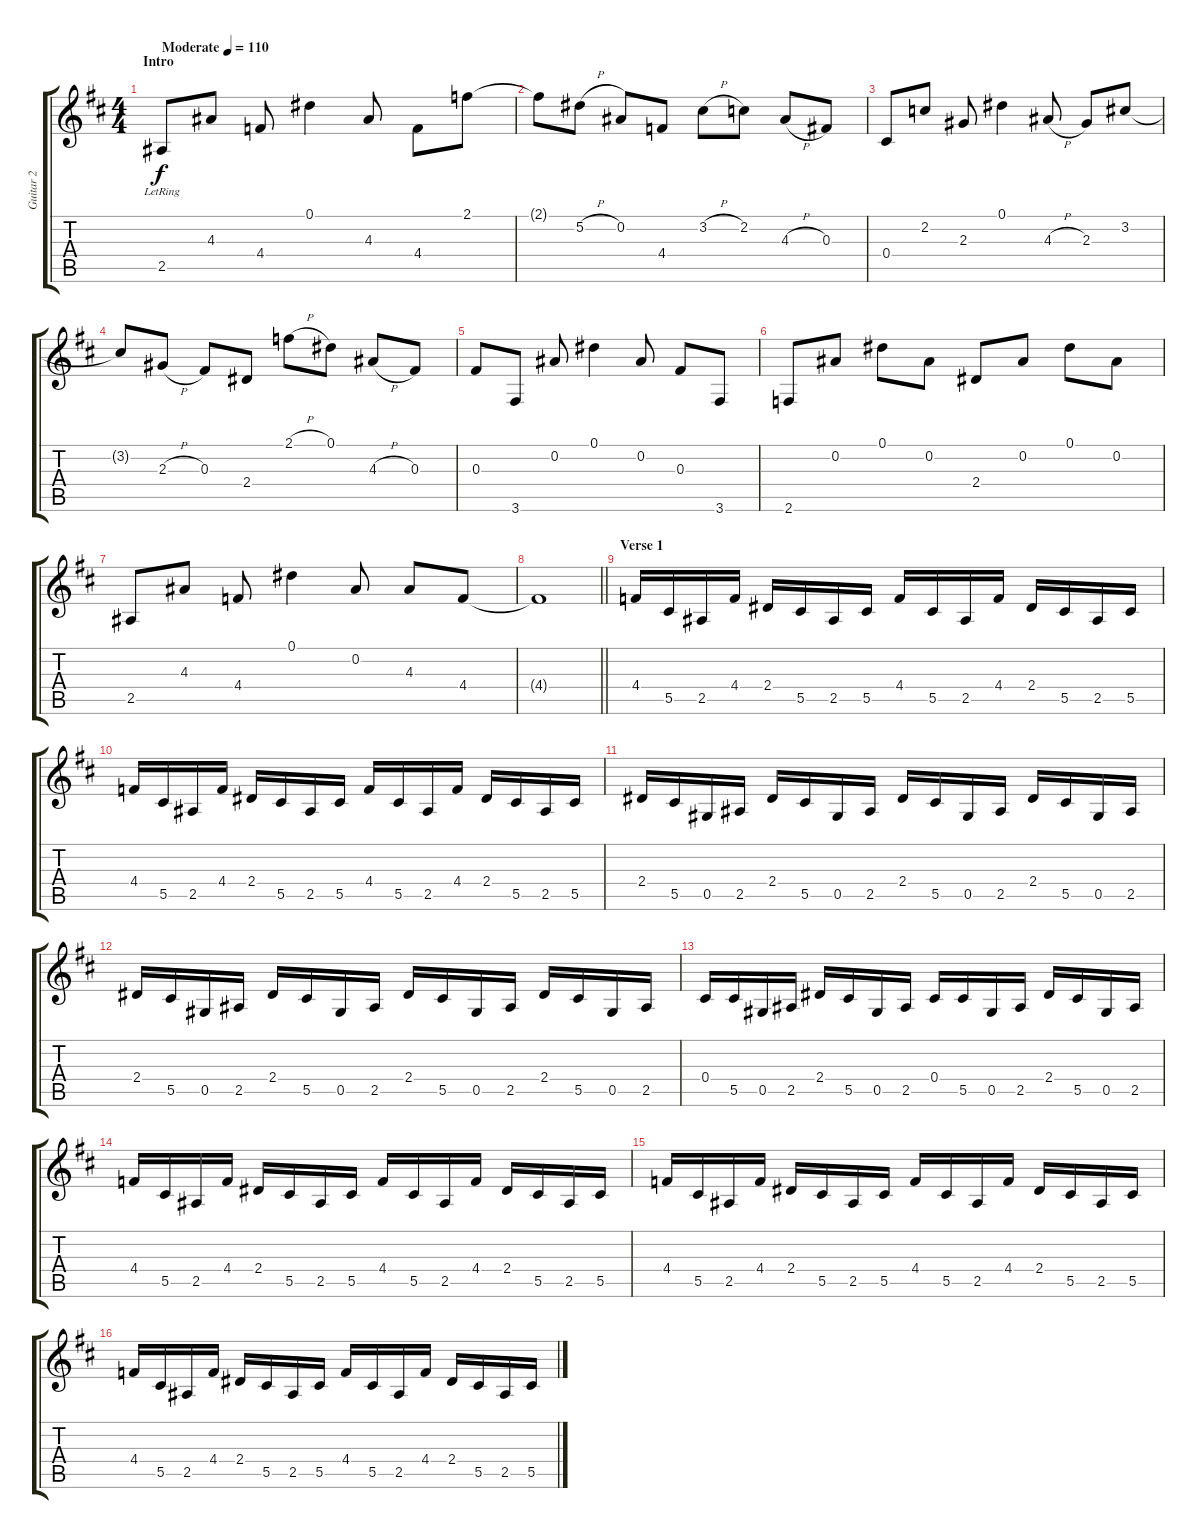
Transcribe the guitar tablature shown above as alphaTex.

\track ("Guitar 2" "Guitar 2") {instrument acousticguitarsteel}
\staff {score tabs}
\tuning (Eb4 Bb3 Gb3 Db3 Ab2 Eb2) {hide}
\ts (4 4)
\section ("" "Intro")
\tempo (110 "Moderate")
\clef g2
\ks d
2.5{lr}.8{dy f instrument acousticguitarsteel} 4.3.8 4.4.8 0.1.4 4.3.8 4.4.8 2.1.8 |
2.1{t}.8 5.2{h}.8 0.2.8 4.4.8 3.2{h}.8 2.2.8 4.3{h}.8 0.3.8 |
0.4.8 2.2.8 2.3.8 0.1.4 4.3{h}.8 2.3.8 3.2.8 |
3.2{t}.8 2.3{h}.8 0.3.8 2.4.8 2.1{h}.8 0.1.8 4.3{h}.8 0.3.8 |
0.3.8 3.6.8 0.2.8 0.1.4 0.2.8 0.3.8 3.6.8 |
2.6.8 0.2.8 0.1.8 0.2.8 2.4.8 0.2.8 0.1.8 0.2.8 |
2.5.8 4.3.8 4.4.8 0.1.4 0.2.8 4.3.8 4.4.8 |
\barLineRight lightlight
4.4{t}.1 |
\section ("" "Verse 1")
4.4.16{volume 9 instrument electricguitarjazz} 5.5.16 2.5.16 4.4.16 2.4.16 5.5.16 2.5.16 5.5.16 4.4.16 5.5.16 2.5.16 4.4.16 2.4.16 5.5.16 2.5.16 5.5.16 |
4.4.16 5.5.16 2.5.16 4.4.16 2.4.16 5.5.16 2.5.16 5.5.16 4.4.16 5.5.16 2.5.16 4.4.16 2.4.16 5.5.16 2.5.16 5.5.16 |
2.4.16 5.5.16 0.5.16 2.5.16 2.4.16 5.5.16 0.5.16 2.5.16 2.4.16 5.5.16 0.5.16 2.5.16 2.4.16 5.5.16 0.5.16 2.5.16 |
2.4.16 5.5.16 0.5.16 2.5.16 2.4.16 5.5.16 0.5.16 2.5.16 2.4.16 5.5.16 0.5.16 2.5.16 2.4.16 5.5.16 0.5.16 2.5.16 |
0.4.16 5.5.16 0.5.16 2.5.16 2.4.16 5.5.16 0.5.16 2.5.16 0.4.16 5.5.16 0.5.16 2.5.16 2.4.16 5.5.16 0.5.16 2.5.16 |
4.4.16 5.5.16 2.5.16 4.4.16 2.4.16 5.5.16 2.5.16 5.5.16 4.4.16 5.5.16 2.5.16 4.4.16 2.4.16 5.5.16 2.5.16 5.5.16 |
4.4.16 5.5.16 2.5.16 4.4.16 2.4.16 5.5.16 2.5.16 5.5.16 4.4.16 5.5.16 2.5.16 4.4.16 2.4.16 5.5.16 2.5.16 5.5.16 |
4.4.16 5.5.16 2.5.16 4.4.16 2.4.16 5.5.16 2.5.16 5.5.16 4.4.16 5.5.16 2.5.16 4.4.16 2.4.16 5.5.16 2.5.16 5.5.16
